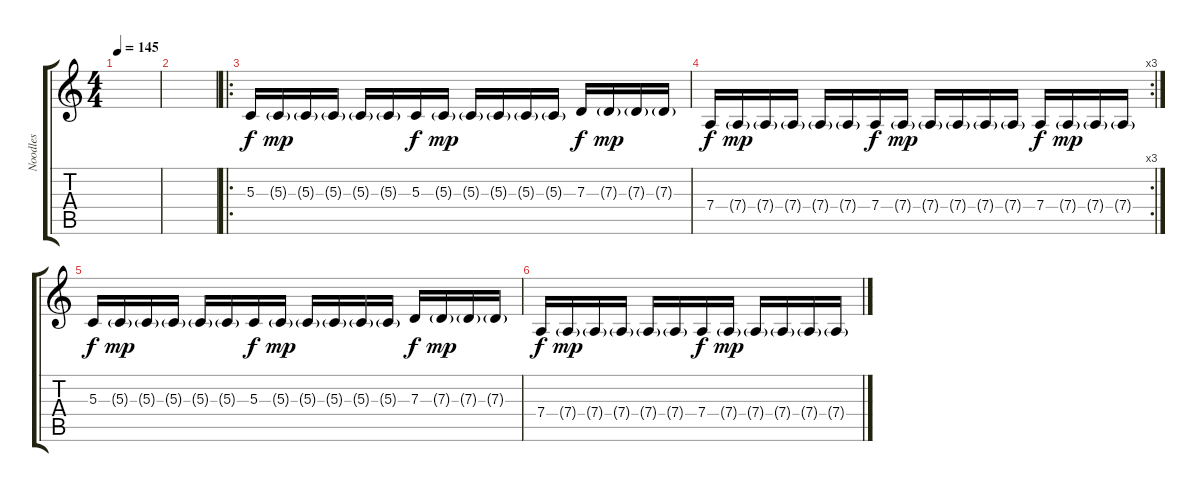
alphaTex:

\track ("Noodles" "Noodles") {instrument clavinet}
\staff {score tabs}
\tuning (E4 B3 G3 D3 A2 E2) {hide}
\ts (4 4)
\tempo 145
\clef g2
\ks c
|
|
\ro
5.3.16{dy f} 5.3{g}.16{dy mp} 5.3{g}.16 5.3{g}.16 5.3{g}.16 5.3{g}.16 5.3.16{dy f} 5.3{g}.16{dy mp} 5.3{g}.16 5.3{g}.16 5.3{g}.16 5.3{g}.16 7.3.16{dy f} 7.3{g}.16{dy mp} 7.3{g}.16 7.3{g}.16 |
\rc 3
7.4.16{dy f} 7.4{g}.16{dy mp} 7.4{g}.16 7.4{g}.16 7.4{g}.16 7.4{g}.16 7.4.16{dy f} 7.4{g}.16{dy mp} 7.4{g}.16 7.4{g}.16 7.4{g}.16 7.4{g}.16 7.4.16{dy f} 7.4{g}.16{dy mp} 7.4{g}.16 7.4{g}.16 |
5.3.16{dy f} 5.3{g}.16{dy mp} 5.3{g}.16 5.3{g}.16 5.3{g}.16 5.3{g}.16 5.3.16{dy f} 5.3{g}.16{dy mp} 5.3{g}.16 5.3{g}.16 5.3{g}.16 5.3{g}.16 7.3.16{dy f} 7.3{g}.16{dy mp} 7.3{g}.16 7.3{g}.16 |
7.4.16{dy f} 7.4{g}.16{dy mp} 7.4{g}.16 7.4{g}.16 7.4{g}.16 7.4{g}.16 7.4.16{dy f} 7.4{g}.16{dy mp} 7.4{g}.16 7.4{g}.16 7.4{g}.16 7.4{g}.16
